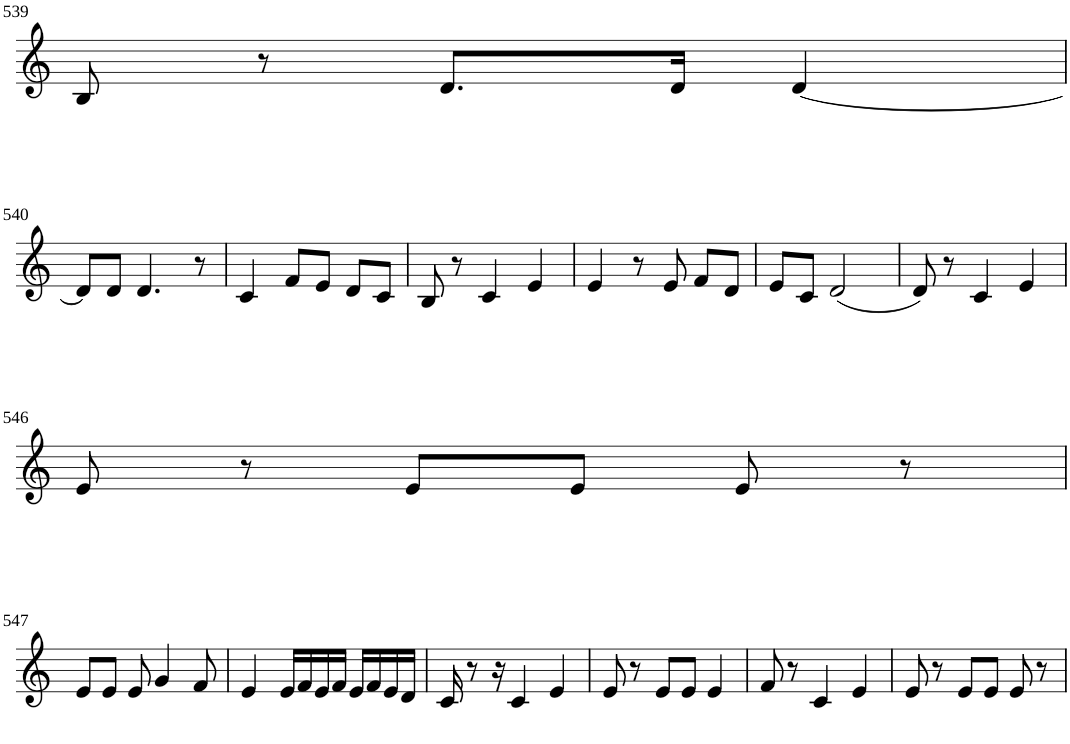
**kern
*part1
*staff1
*I"Violin
!!LO:PB:g=z
*clefG2
*k[]
*M3/4
=539
8B/
8r
8.d/L
16d/Jk
[4d/
!!LO:LB:g=z
=540
8d/L]
8d/J
4.d/
8r
=541
4c/
8f/L
8e/J
8d/L
8c/J
=542
8B/
8r
4c/
4e/
=543
4e/
8r
8e/
8f/L
8d/J
=544
8e/L
8c/J
(2d/
=545
8d/)
8r
4c/
4e/
!!LO:LB:g=z
=546
8e/
8r
8e/L
8e/J
8e/
8r
!!LO:LB:g=z
=547
8e/L
8e/J
8e/
4g/
8f/
=548
4e/
16e/LL
16f/
16e/
16f/JJ
16e/LL
16f/
16e/
16d/JJ
=549
16c/
8r
16r
4c/
4e/
=550
8e/
8r
8e/L
8e/J
4e/
=551
8f/
8r
4c/
4e/
=552
8e/
8r
8e/L
8e/J
8e/
8r
=
*-
